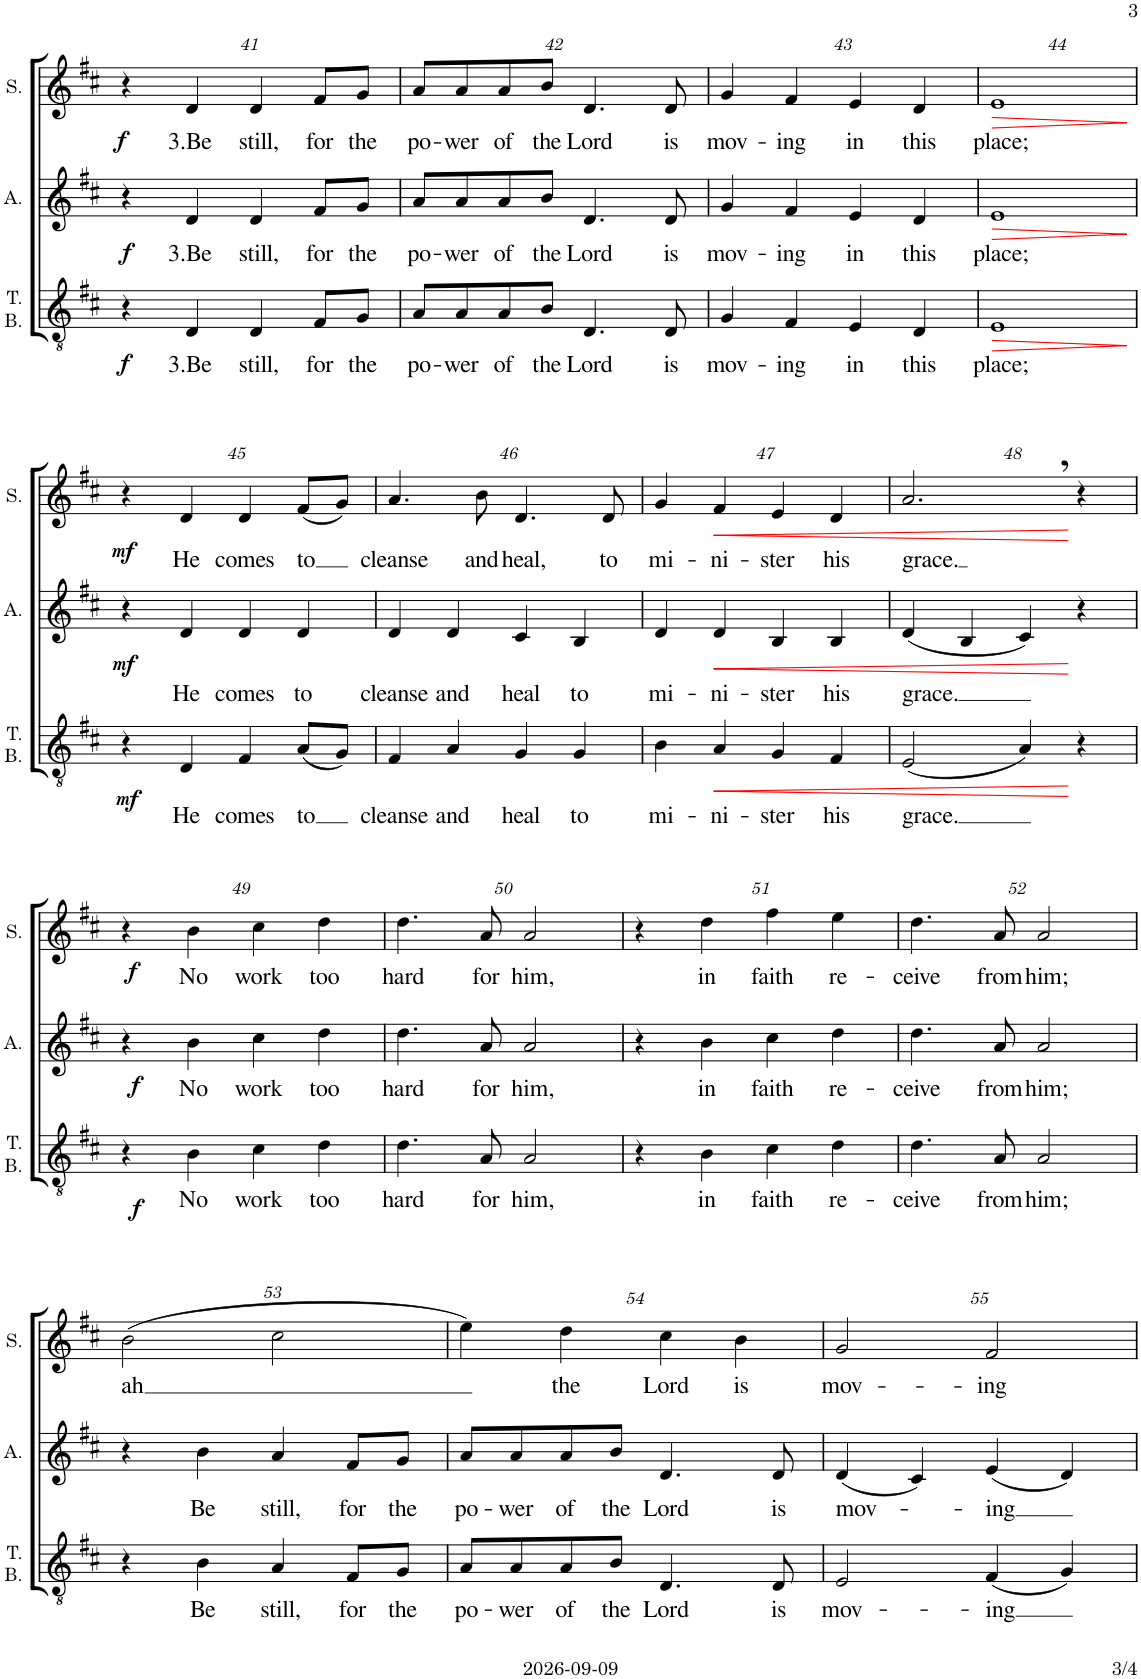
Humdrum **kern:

**kern	**text	**dynam	**kern	**text	**dynam	**kern	**text	**dynam
*part3	*part3	*part3	*part2	*part2	*part2	*part1	*part1	*part1
*staff3	*staff3	*staff3	*staff2	*staff2	*staff2	*staff1	*staff1	*staff1
*I"Tenor  en Bas	*	*	*I"Alto	*	*	*I"Soprano	*	*
*I'T. B.	*	*	*I'A.	*	*	*I'S.	*	*
!!LO:PB:g=z
*clefGv2	*	*	*clefG2	*	*	*clefG2	*	*
*k[f#c#]	*	*	*k[f#c#]	*	*	*k[f#c#]	*	*
*M4/4	*	*	*M4/4	*	*	*M4/4	*	*
=41	=41	=41	=41	=41	=41	=41	=41	=41
4r	.	.	4r	.	.	4r	.	.
!	!LO:LY:b	!LO:DY:b	!	!LO:LY:b	!LO:DY:b	!	!LO:LY:b	!LO:DY:b
4D/	3.Be	f	4d/	3.Be	f	4d/	3.Be	f
!	!LO:LY:b	!	!	!LO:LY:b	!	!	!LO:LY:b	!
4D/	still,	.	4d/	still,	.	4d/	still,	.
!	!LO:LY:b	!	!	!LO:LY:b	!	!	!LO:LY:b	!
8F#/L	for	.	8f#/L	for	.	8f#/L	for	.
!	!LO:LY:b	!	!	!LO:LY:b	!	!	!LO:LY:b	!
8G/J	the	.	8g/J	the	.	8g/J	the	.
=42	=42	=42	=42	=42	=42	=42	=42	=42
!	!LO:LY:b	!	!	!LO:LY:b	!	!	!LO:LY:b	!
8A/L	po-	.	8a/L	po-	.	8a/L	po-	.
!	!LO:LY:b	!	!	!LO:LY:b	!	!	!LO:LY:b	!
8A/	-wer	.	8a/	-wer	.	8a/	-wer	.
!	!LO:LY:b	!	!	!LO:LY:b	!	!	!LO:LY:b	!
8A/	of	.	8a/	of	.	8a/	of	.
!	!LO:LY:b	!	!	!LO:LY:b	!	!	!LO:LY:b	!
8B/J	the	.	8b/J	the	.	8b/J	the	.
!	!LO:LY:b	!	!	!LO:LY:b	!	!	!LO:LY:b	!
4.D/	Lord	.	4.d/	Lord	.	4.d/	Lord	.
!	!LO:LY:b	!	!	!LO:LY:b	!	!	!LO:LY:b	!
8D/	is	.	8d/	is	.	8d/	is	.
=43	=43	=43	=43	=43	=43	=43	=43	=43
!	!LO:LY:b	!	!	!LO:LY:b	!	!	!LO:LY:b	!
4G/	mov-	.	4g/	mov-	.	4g/	mov-	.
!	!LO:LY:b	!	!	!LO:LY:b	!	!	!LO:LY:b	!
4F#/	-ing	.	4f#/	-ing	.	4f#/	-ing	.
!	!LO:LY:b	!	!	!LO:LY:b	!	!	!LO:LY:b	!
4E/	in	.	4e/	in	.	4e/	in	.
!	!LO:LY:b	!	!	!LO:LY:b	!	!	!LO:LY:b	!
4D/	this	.	4d/	this	.	4d/	this	.
=44	=44	=44	=44	=44	=44	=44	=44	=44
!	!LO:LY:b	!LO:HP:b	!	!LO:LY:b	!LO:HP:b	!	!LO:LY:b	!LO:HP:b
1E	place;	>	1e	place;	>	1e	place;	>
.	.	]	.	.	]	.	.	]
!!LO:LB:g=z
=45	=45	=45	=45	=45	=45	=45	=45	=45
4r	.	.	4r	.	.	4r	.	.
!	!LO:LY:b	!LO:DY:b	!	!LO:LY:b	!LO:DY:b	!	!LO:LY:b	!LO:DY:b
4D/	He	mf	4d/	He	mf	4d/	He	mf
!	!LO:LY:b	!	!	!LO:LY:b	!	!	!LO:LY:b	!
4F#/	comes	.	4d/	comes	.	4d/	comes	.
!	!LO:LY:b	!	!	!LO:LY:b	!	!	!LO:LY:b	!
(8A/L	to	.	4d/	to	.	(8f#/L	to	.
8G/J)	.	.	.	.	.	8g/J)	.	.
=46	=46	=46	=46	=46	=46	=46	=46	=46
!	!LO:LY:b	!	!	!LO:LY:b	!	!	!LO:LY:b	!
4F#/	cleanse	.	4d/	cleanse	.	4.a/	cleanse	.
!	!LO:LY:b	!	!	!LO:LY:b	!	!	!	!
4A/	and	.	4d/	and	.	.	.	.
!	!	!	!	!	!	!	!LO:LY:b	!
.	.	.	.	.	.	8b\	and	.
!	!LO:LY:b	!	!	!LO:LY:b	!	!	!LO:LY:b	!
4G/	heal	.	4c#/	heal	.	4.d/	heal,	.
!	!LO:LY:b	!	!	!LO:LY:b	!	!	!	!
4G/	to	.	4B/	to	.	.	.	.
!	!	!	!	!	!	!	!LO:LY:b	!
.	.	.	.	.	.	8d/	to	.
=47	=47	=47	=47	=47	=47	=47	=47	=47
!	!LO:LY:b	!	!	!LO:LY:b	!	!	!LO:LY:b	!
4B\	mi-	.	4d/	mi-	.	4g/	mi-	.
!	!LO:LY:b	!LO:HP:b	!	!LO:LY:b	!LO:HP:b	!	!LO:LY:b	!LO:HP:b
4A/	-ni-	<	4d/	-ni-	<	4f#/	-ni-	<
!	!LO:LY:b	!	!	!LO:LY:b	!	!	!LO:LY:b	!
4G/	-ster	.	4B/	-ster	.	4e/	-ster	.
!	!LO:LY:b	!	!	!LO:LY:b	!	!	!LO:LY:b	!
4F#/	his	.	4B/	his	.	4d/	his	.
=48	=48	=48	=48	=48	=48	=48	=48	=48
!	!LO:LY:b	!	!	!LO:LY:b	!	!	!LO:LY:b	!
(2E/	grace.	.	(4d/	grace.	.	2.a,/	grace.	.
.	.	.	4B/	.	.	.	.	.
4A/)	.	.	4c#/)	.	.	.	.	.
4r	.	[	4r	.	[	4r	.	[
!!LO:LB:g=z
=49	=49	=49	=49	=49	=49	=49	=49	=49
4r	.	.	4r	.	.	4r	.	.
!	!LO:LY:b	!LO:DY:b	!	!LO:LY:b	!LO:DY:b	!	!LO:LY:b	!LO:DY:b
4B\	No	f	4b\	No	f	4b\	No	f
!	!LO:LY:b	!	!	!LO:LY:b	!	!	!LO:LY:b	!
4c#\	work	.	4cc#\	work	.	4cc#\	work	.
!	!LO:LY:b	!	!	!LO:LY:b	!	!	!LO:LY:b	!
4d\	too	.	4dd\	too	.	4dd\	too	.
=50	=50	=50	=50	=50	=50	=50	=50	=50
!	!LO:LY:b	!	!	!LO:LY:b	!	!	!LO:LY:b	!
4.d\	hard	.	4.dd\	hard	.	4.dd\	hard	.
!	!LO:LY:b	!	!	!LO:LY:b	!	!	!LO:LY:b	!
8A/	for	.	8a/	for	.	8a/	for	.
!	!LO:LY:b	!	!	!LO:LY:b	!	!	!LO:LY:b	!
2A/	him,	.	2a/	him,	.	2a/	him,	.
=51	=51	=51	=51	=51	=51	=51	=51	=51
4r	.	.	4r	.	.	4r	.	.
!	!LO:LY:b	!	!	!LO:LY:b	!	!	!LO:LY:b	!
4B\	in	.	4b\	in	.	4dd\	in	.
!	!LO:LY:b	!	!	!LO:LY:b	!	!	!LO:LY:b	!
4c#\	faith	.	4cc#\	faith	.	4ff#\	faith	.
!	!LO:LY:b	!	!	!LO:LY:b	!	!	!LO:LY:b	!
4d\	re-	.	4dd\	re-	.	4ee\	re-	.
=52	=52	=52	=52	=52	=52	=52	=52	=52
!	!LO:LY:b	!	!	!LO:LY:b	!	!	!LO:LY:b	!
4.d\	-ceive	.	4.dd\	-ceive	.	4.dd\	-ceive	.
!	!LO:LY:b	!	!	!LO:LY:b	!	!	!LO:LY:b	!
8A/	from	.	8a/	from	.	8a/	from	.
!	!LO:LY:b	!	!	!LO:LY:b	!	!	!LO:LY:b	!
2A/	him;	.	2a/	him;	.	2a/	him;	.
!!LO:LB:g=z
=53	=53	=53	=53	=53	=53	=53	=53	=53
!	!	!	!	!	!	!	!LO:LY:b	!
4r	.	.	4r	.	.	(2b\	ah	.
!	!LO:LY:b	!	!	!LO:LY:b	!	!	!	!
4B\	Be	.	4b\	Be	.	.	.	.
!	!LO:LY:b	!	!	!LO:LY:b	!	!	!	!
4A/	still,	.	4a/	still,	.	2cc#\	.	.
!	!LO:LY:b	!	!	!LO:LY:b	!	!	!	!
8F#/L	for	.	8f#/L	for	.	.	.	.
!	!LO:LY:b	!	!	!LO:LY:b	!	!	!	!
8G/J	the	.	8g/J	the	.	.	.	.
=54	=54	=54	=54	=54	=54	=54	=54	=54
!	!LO:LY:b	!	!	!LO:LY:b	!	!	!	!
8A/L	po-	.	8a/L	po-	.	4ee\)	.	.
!	!LO:LY:b	!	!	!LO:LY:b	!	!	!	!
8A/	-wer	.	8a/	-wer	.	.	.	.
!	!LO:LY:b	!	!	!LO:LY:b	!	!	!LO:LY:b	!
8A/	of	.	8a/	of	.	4dd\	the	.
!	!LO:LY:b	!	!	!LO:LY:b	!	!	!	!
8B/J	the	.	8b/J	the	.	.	.	.
!	!LO:LY:b	!	!	!LO:LY:b	!	!	!LO:LY:b	!
4.D/	Lord	.	4.d/	Lord	.	4cc#\	Lord	.
!	!	!	!	!	!	!	!LO:LY:b	!
.	.	.	.	.	.	4b\	is	.
!	!LO:LY:b	!	!	!LO:LY:b	!	!	!	!
8D/	is	.	8d/	is	.	.	.	.
=55	=55	=55	=55	=55	=55	=55	=55	=55
!	!LO:LY:b	!	!	!LO:LY:b	!	!	!LO:LY:b	!
2E/	mov-	.	(4d/	mov-	.	2g/	mov-	.
.	.	.	4c#/)	.	.	.	.	.
!	!LO:LY:b	!	!	!LO:LY:b	!	!	!LO:LY:b	!
(4F#/	-ing	.	(4e/	-ing	.	2f#/	-ing	.
4G/)	.	.	4d/)	.	.	.	.	.
=	=	=	=	=	=	=	=	=
*-	*-	*-	*-	*-	*-	*-	*-	*-
